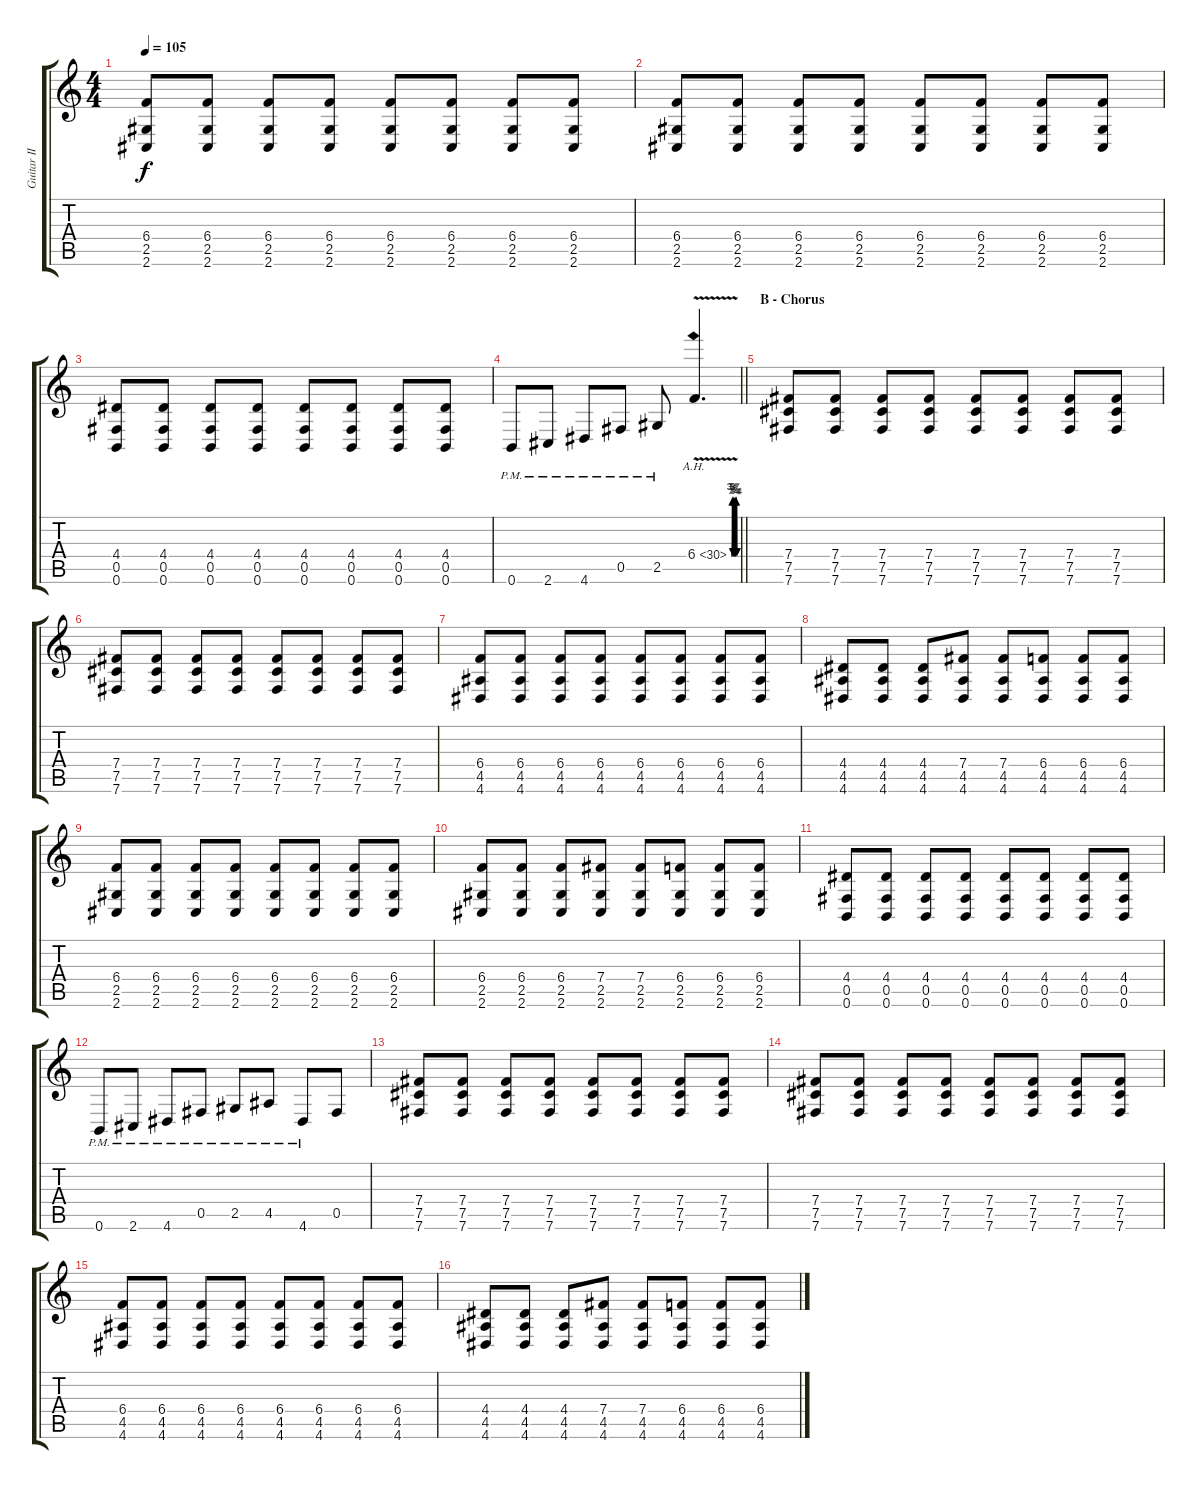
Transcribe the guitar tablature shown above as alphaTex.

\track ("Guitar II" "Guitar II") {instrument distortionguitar}
\staff {score tabs}
\tuning (Eb4 B3 Gb3 B2 Gb2 B1) {hide}
\ts (4 4)
\tempo 105
\clef g2
\ks c
(6.4 2.5 2.6).8{dy f} (6.4 2.5 2.6).8 (6.4 2.5 2.6).8 (6.4 2.5 2.6).8 (6.4 2.5 2.6).8 (6.4 2.5 2.6).8 (6.4 2.5 2.6).8 (6.4 2.5 2.6).8 |
(6.4 2.5 2.6).8 (6.4 2.5 2.6).8 (6.4 2.5 2.6).8 (6.4 2.5 2.6).8 (6.4 2.5 2.6).8 (6.4 2.5 2.6).8 (6.4 2.5 2.6).8 (6.4 2.5 2.6).8 |
(4.4 0.5 0.6).8 (4.4 0.5 0.6).8 (4.4 0.5 0.6).8 (4.4 0.5 0.6).8 (4.4 0.5 0.6).8 (4.4 0.5 0.6).8 (4.4 0.5 0.6).8 (4.4 0.5 0.6).8 |
\barLineRight lightlight
0.6{pm}.8 2.6{pm}.8 4.6{pm}.8 0.5{pm}.8 2.5{pm}.8 6.4{be (custom 0 0 9 3 15 0 23 3 30 0 38 3 45 0 51 3 60 0) ah 24 v}.4{d} |
\section ("" "B - Chorus")
(7.4 7.5 7.6).8 (7.4 7.5 7.6).8 (7.4 7.5 7.6).8 (7.4 7.5 7.6).8 (7.4 7.5 7.6).8 (7.4 7.5 7.6).8 (7.4 7.5 7.6).8 (7.4 7.5 7.6).8 |
(7.4 7.5 7.6).8 (7.4 7.5 7.6).8 (7.4 7.5 7.6).8 (7.4 7.5 7.6).8 (7.4 7.5 7.6).8 (7.4 7.5 7.6).8 (7.4 7.5 7.6).8 (7.4 7.5 7.6).8 |
(6.4 4.5 4.6).8 (6.4 4.5 4.6).8 (6.4 4.5 4.6).8 (6.4 4.5 4.6).8 (6.4 4.5 4.6).8 (6.4 4.5 4.6).8 (6.4 4.5 4.6).8 (6.4 4.5 4.6).8 |
(4.4 4.5 4.6).8 (4.4 4.5 4.6).8 (4.4 4.5 4.6).8 (7.4 4.5 4.6).8 (7.4 4.5 4.6).8 (6.4 4.5 4.6).8 (6.4 4.5 4.6).8 (6.4 4.5 4.6).8 |
(6.4 2.5 2.6).8 (6.4 2.5 2.6).8 (6.4 2.5 2.6).8 (6.4 2.5 2.6).8 (6.4 2.5 2.6).8 (6.4 2.5 2.6).8 (6.4 2.5 2.6).8 (6.4 2.5 2.6).8 |
(6.4 2.5 2.6).8 (6.4 2.5 2.6).8 (6.4 2.5 2.6).8 (7.4 2.5 2.6).8 (7.4 2.5 2.6).8 (6.4 2.5 2.6).8 (6.4 2.5 2.6).8 (6.4 2.5 2.6).8 |
(4.4 0.5 0.6).8 (4.4 0.5 0.6).8 (4.4 0.5 0.6).8 (4.4 0.5 0.6).8 (4.4 0.5 0.6).8 (4.4 0.5 0.6).8 (4.4 0.5 0.6).8 (4.4 0.5 0.6).8 |
0.6{pm}.8 2.6{pm}.8 4.6{pm}.8 0.5{pm}.8 2.5{pm}.8 4.5{pm}.8 4.6{pm}.8 0.5.8 |
(7.4 7.5 7.6).8 (7.4 7.5 7.6).8 (7.4 7.5 7.6).8 (7.4 7.5 7.6).8 (7.4 7.5 7.6).8 (7.4 7.5 7.6).8 (7.4 7.5 7.6).8 (7.4 7.5 7.6).8 |
(7.4 7.5 7.6).8 (7.4 7.5 7.6).8 (7.4 7.5 7.6).8 (7.4 7.5 7.6).8 (7.4 7.5 7.6).8 (7.4 7.5 7.6).8 (7.4 7.5 7.6).8 (7.4 7.5 7.6).8 |
(6.4 4.5 4.6).8 (6.4 4.5 4.6).8 (6.4 4.5 4.6).8 (6.4 4.5 4.6).8 (6.4 4.5 4.6).8 (6.4 4.5 4.6).8 (6.4 4.5 4.6).8 (6.4 4.5 4.6).8 |
(4.4 4.5 4.6).8 (4.4 4.5 4.6).8 (4.4 4.5 4.6).8 (7.4 4.5 4.6).8 (7.4 4.5 4.6).8 (6.4 4.5 4.6).8 (6.4 4.5 4.6).8 (6.4 4.5 4.6).8
